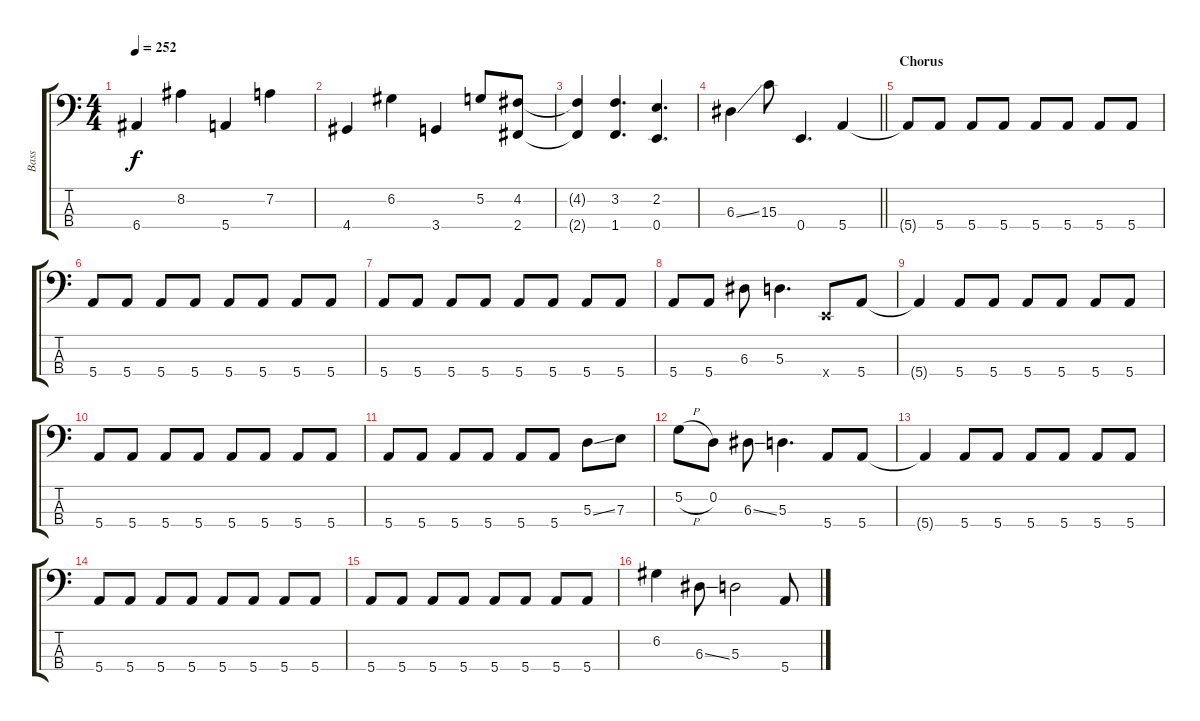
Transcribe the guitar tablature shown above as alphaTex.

\track ("Bass" "Bass") {instrument electricbassfinger}
\staff {score tabs}
\tuning (G2 D2 A1 E1) {hide}
\ts (4 4)
\tempo 252
\clef f4
\ks c
6.4.4{dy f} 8.2.4 5.4.4 7.2.4 |
4.4.4 6.2.4 3.4.4 5.2.8 (4.2 2.4).8 |
(4.2{t} 2.4{t}).4 (3.2 1.4).4{d} (2.2 0.4).4{d} |
\barLineRight lightlight
6.3{ss}.4 15.3.8 0.4.4{d} 5.4.4 |
\section ("" "Chorus")
5.4{t}.8 5.4.8 5.4.8 5.4.8 5.4.8 5.4.8 5.4.8 5.4.8 |
5.4.8 5.4.8 5.4.8 5.4.8 5.4.8 5.4.8 5.4.8 5.4.8 |
5.4.8 5.4.8 5.4.8 5.4.8 5.4.8 5.4.8 5.4.8 5.4.8 |
5.4.8 5.4.8 6.3.8 5.3.4{d} 0.4{x}.8 5.4.8 |
5.4{t}.4 5.4.8 5.4.8 5.4.8 5.4.8 5.4.8 5.4.8 |
5.4.8 5.4.8 5.4.8 5.4.8 5.4.8 5.4.8 5.4.8 5.4.8 |
5.4.8 5.4.8 5.4.8 5.4.8 5.4.8 5.4.8 5.3{ss}.8 7.3.8 |
5.2{h}.8 0.2.8 6.3{ss}.8 5.3.4{d} 5.4.8 5.4.8 |
5.4{t}.4 5.4.8 5.4.8 5.4.8 5.4.8 5.4.8 5.4.8 |
5.4.8 5.4.8 5.4.8 5.4.8 5.4.8 5.4.8 5.4.8 5.4.8 |
5.4.8 5.4.8 5.4.8 5.4.8 5.4.8 5.4.8 5.4.8 5.4.8 |
6.2.4 6.3{ss}.8 5.3.2 5.4.8
